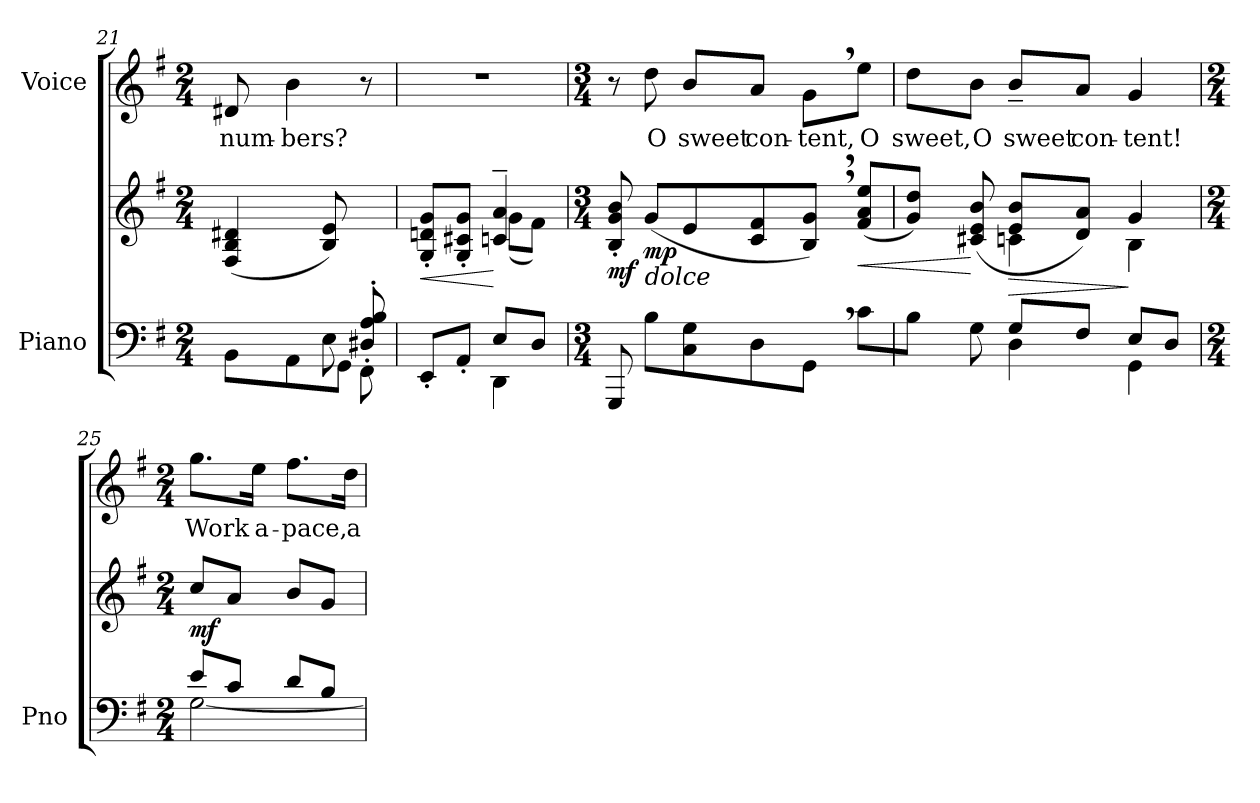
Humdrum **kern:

**kern	**kern	**dynam	**kern	**text
*part2	*part2	*part2	*part1	*part1
*staff3	*staff2	*staff2/3	*staff1	*staff1
*I"Piano	*	*	*I"Voice	*
*I'Pno	*	*	*	*
*clefF4	*clefG2	*	*clefG2	*
*k[f#]	*k[f#]	*	*k[f#]	*
*M2/4	*M2/4	*	*M2/4	*
=21	=21	=21	=21	=21
*^	*	*	*	*
*	*^	*	*	*	*
!	!	!	!	!	!	!LO:LY:b
4.ryy	4ryy	8BB\L	(>4F#/ 4B/ 4d#X/	.	8d#X/	num-
!	!	!	!	!	!	!LO:LY:b
.	.	8AA\	.	.	4b\	-bers?
.	8E\	8GG\J	8B/ 8e/)	.	.	.
8D#X/'> 8A/'> 8B/'>	8ryy	8FF#'<\	8ryy	.	8r	.
!!LO:LB:g=z
=22	=22	=22	=22	=22	=22	=22
!	!	!	!	!LO:HP:b	!	!
*	*v	*v	*^	*	*	*
8EE'/L	4ryy	8G/'> 8dn/'> 8g/'>L	4ryy	<	2r	.
8AA'/J	.	8G/'> 8c#X/'> 8g/'>J	.	.	.	.
8E/L	4DD\	4cn/~ 4a/~	(>8g\L	[	.	.
8D/J	.	.	8f#\J)	.	.	.
*v	*v	*	*	*	*	*
*	*v	*v	*	*	*
=23	=23	=23	=23	=23
*M3/4	*M3/4	*	*M3/4	*
*	*^	*	*	*
!	!	!	!LO:DY:b	!	!
*	*v	*v	*	*	*
8GGG/	8B/' 8g/' 8b/'	mf	8r	.
!	!LO:TX:b:i:t=dolce	!	!	!
!	!	!LO:DY:b	!	!LO:LY:b
8B\L	(8g/L	mp	8dd\	O
!	!	!	!	!LO:LY:b
8C\ 8G\	8e/	.	8b/L	sweet
!	!	!	!	!LO:LY:b
8D\	8c/ 8f#/	.	8a/J	con-
!	!	!	!	!LO:LY:b
8GG,\J	8B/, 8g/,J)	.	8g,\L	-tent,
!	!	!LO:HP:b	!	!LO:LY:b
8c\L	(>8f#/ 8a/ 8ee/L	<	8ee\J	O
=24	=24	=24	=24	=24
*^	*^	*	*	*
!	!	!	!	!	!	!LO:LY:b
8B\J	4ryy	8g/ 8dd/J)	4ryy	.	8dd\L	sweet,
!	!	!	!	!	!	!LO:LY:b
8G\	.	(>8c#X/ 8e/ 8b/	.	[	8b\J	O
!	!	!	!	!LO:HP:b	!	!LO:LY:b
8G/L	4D\	8e/ 8b/L	4cn\	>	8b~/L	sweet
!	!	!	!	!	!	!LO:LY:b
8F#/J	.	8d/ 8a/J)	.	.	8a/J	con-
!	!	!	!	!	!	!LO:LY:b
8E/L	4GG\	4g/	4B\	]	4g/	-tent!
8D/J	.	.	.	.	.	.
*	*	*v	*v	*	*	*
!!LO:LB:g=z
=25	=25	=25	=25	=25	=25
*M2/4	*	*M2/4	*	*M2/4	*
!	!	!	!LO:DY:b	!	!LO:LY:b
8e/L	[2G\	8cc/L	mf	8.gg\L	Work
8c/J	.	8a/J	.	.	.
!	!	!	!	!	!LO:LY:b
.	.	.	.	16ee\Jk	a-
!	!	!	!	!	!LO:LY:b
8d/L	.	8b/L	.	8.ff#\L	-pace,
8B/J	.	8g/J	.	.	.
!	!	!	!	!	!LO:LY:b
.	.	.	.	16dd\Jk	a-
*v	*v	*	*	*	*
=	=	=	=	=
*-	*-	*-	*-	*-
